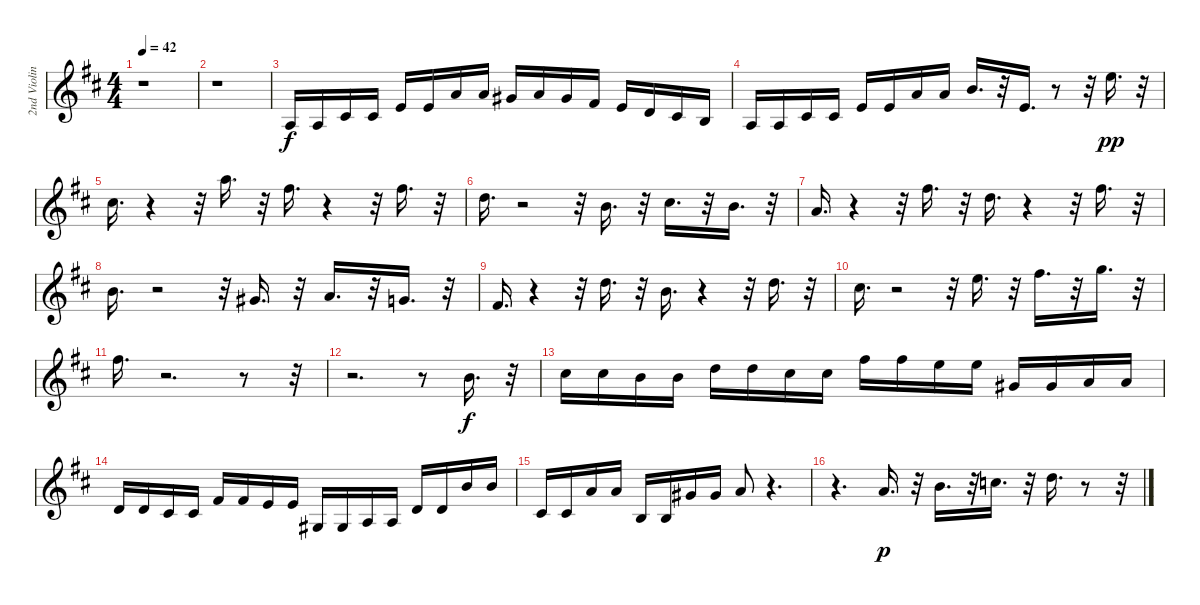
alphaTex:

\track ("2nd Violin" "2nd Violin") {mute instrument stringensemble2}
\staff {score}
\tuning (E4 B3 G3 D3 A2 E2) {hide}
\ts (4 4)
\tempo 42
\clef g2
\ks d
r.1{dy p} |
r.1 |
2.3.16{dy f instrument stringensemble2} 2.3.16 2.2.16 2.2.16 0.1.16 0.1.16 5.1.16 5.1.16 4.1.16 5.1.16 4.1.16 2.1.16 0.1.16 3.2.16 2.2.16 0.2.16 |
2.3.16 2.3.16 2.2.16 2.2.16 0.1.16 0.1.16 5.1.16 5.1.16 7.1.16{d} r.32 0.1.16{d} r.8 r.32 12.1.16{d dy pp} r.32 |
9.1.16{d} r.4 r.32 17.1.16{d} r.32 14.1.16{d} r.4 r.32 14.1.16{d} r.32 |
15.2.16{d} r.2 r.32 16.3.16{d} r.32 14.2.16{d} r.32 16.3.16{d} r.32 |
14.3.16{d} r.4 r.32 14.1.16{d} r.32 15.2.16{d} r.4 r.32 14.1.16{d} r.32 |
12.2.16{d} r.2 r.32 13.3.16{d} r.32 14.3.16{d} r.32 12.3.16{d} r.32 |
11.3.16{d} r.4 r.32 10.1.16{d} r.32 12.2.16{d} r.4 r.32 10.1.16{d} r.32 |
9.1.16{d} r.2 r.32 12.1.16{d} r.32 14.1.16{d} r.32 15.1.16{d} r.32 |
14.1.16{d} r.2{d} r.8 r.32 |
r.2{d} r.8 12.2.16{d dy f} r.32 |
9.1.16{balance 3} 9.1.16 7.1.16 7.1.16 10.1.16 10.1.16 9.1.16 9.1.16 14.1.16 14.1.16 12.1.16 12.1.16 13.3.16 13.3.16 14.3.16 14.3.16 |
12.4.16 12.4.16 11.4.16 11.4.16 11.3.16 11.3.16 9.3.16 9.3.16 6.4.16 6.4.16 7.4.16 7.4.16 7.3.16 7.3.16 7.1.16 7.1.16 |
6.3.16 6.3.16 5.1.16 5.1.16 4.3.16 4.3.16 4.1.16 4.1.16 5.1.8 r.4{d} |
r.4{d} 5.1.16{d dy p} r.32 7.1.16{d} r.32 8.1.16{d} r.32 10.1.16{d} r.8 r.32
